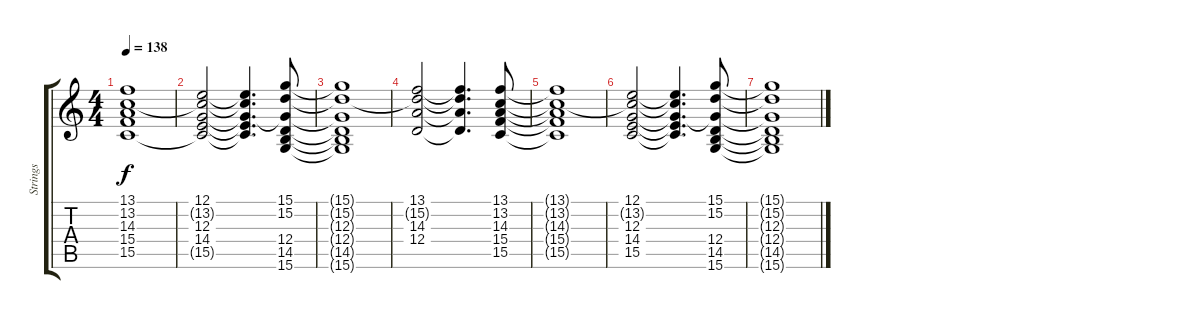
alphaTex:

\track ("Strings" "Strings") {instrument stringensemble2}
\staff {score tabs}
\tuning (E4 B3 G3 D3 A2 E2) {hide}
\ts (4 4)
\tempo 138
\clef g2
\ks c
(13.1{t} 13.2{t} 14.3{t} 15.4{t} 15.5{t}).1{dy f} |
(12.1 13.2{t} 12.3 14.4 15.5{t}).2 (12.1{t} 13.2{t} 12.3{t} 14.4{t} 15.5{t}).4{d} (15.1 15.2 12.3{t} 12.4 14.5 15.6).8 |
(15.1{t} 15.2{t} 12.3{t} 12.4{t} 14.5{t} 15.6{t}).1 |
(13.1 15.2{t} 14.3 12.4).2 (13.1{t} 15.2{t} 14.3{t} 12.4{t}).4{d} (13.1 13.2 14.3 15.4 15.5).8 |
(13.1{t} 13.2{t} 14.3{t} 15.4{t} 15.5{t}).1 |
(12.1 13.2{t} 12.3 14.4 15.5).2 (12.1{t} 13.2{t} 12.3{t} 14.4{t} 15.5{t}).4{d} (15.1 15.2 12.3{t} 12.4 14.5 15.6).8 |
(15.1{t} 15.2{t} 12.3{t} 12.4{t} 14.5{t} 15.6{t}).1
